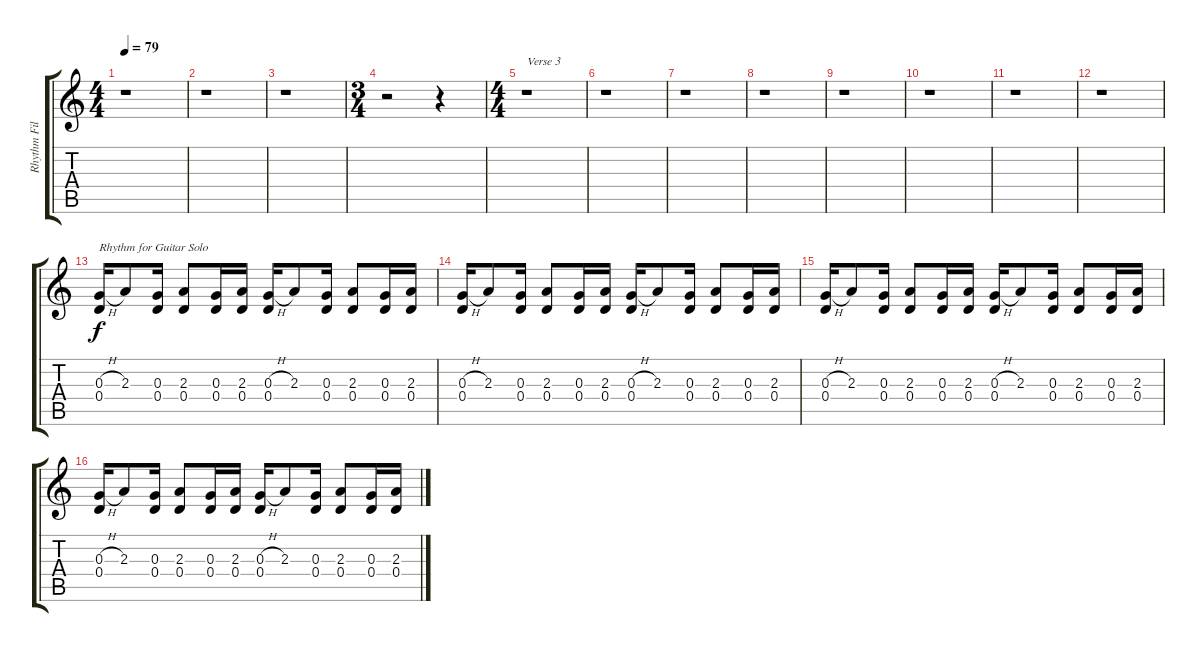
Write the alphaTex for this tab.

\track ("Rhythm Fill / Bridge" "Rhythm Fil") {instrument electricguitarclean}
\staff {score tabs}
\tuning (E4 B3 G3 D3 A2 E2) {hide}
\ts (4 4)
\tempo 79
\clef g2
\ks c
r.1{dy f} |
r.1 |
r.1 |
\ts (3 4)
r.2 r.4 |
\ts (4 4)
r.1{txt "Verse 3"} |
r.1 |
r.1 |
r.1 |
r.1 |
r.1 |
r.1 |
r.1 |
(0.3{h} 0.4).16{txt "Rhythm for Guitar Solo"} 2.3.8 (0.3 0.4).16 (2.3 0.4).8 (0.3 0.4).16 (2.3 0.4).16 (0.3{h} 0.4).16 2.3.8 (0.3 0.4).16 (2.3 0.4).8 (0.3 0.4).16 (2.3 0.4).16 |
(0.3{h} 0.4).16 2.3.8 (0.3 0.4).16 (2.3 0.4).8 (0.3 0.4).16 (2.3 0.4).16 (0.3{h} 0.4).16 2.3.8 (0.3 0.4).16 (2.3 0.4).8 (0.3 0.4).16 (2.3 0.4).16 |
(0.3{h} 0.4).16 2.3.8 (0.3 0.4).16 (2.3 0.4).8 (0.3 0.4).16 (2.3 0.4).16 (0.3{h} 0.4).16 2.3.8 (0.3 0.4).16 (2.3 0.4).8 (0.3 0.4).16 (2.3 0.4).16 |
(0.3{h} 0.4).16 2.3.8 (0.3 0.4).16 (2.3 0.4).8 (0.3 0.4).16 (2.3 0.4).16 (0.3{h} 0.4).16 2.3.8 (0.3 0.4).16 (2.3 0.4).8 (0.3 0.4).16 (2.3 0.4).16
